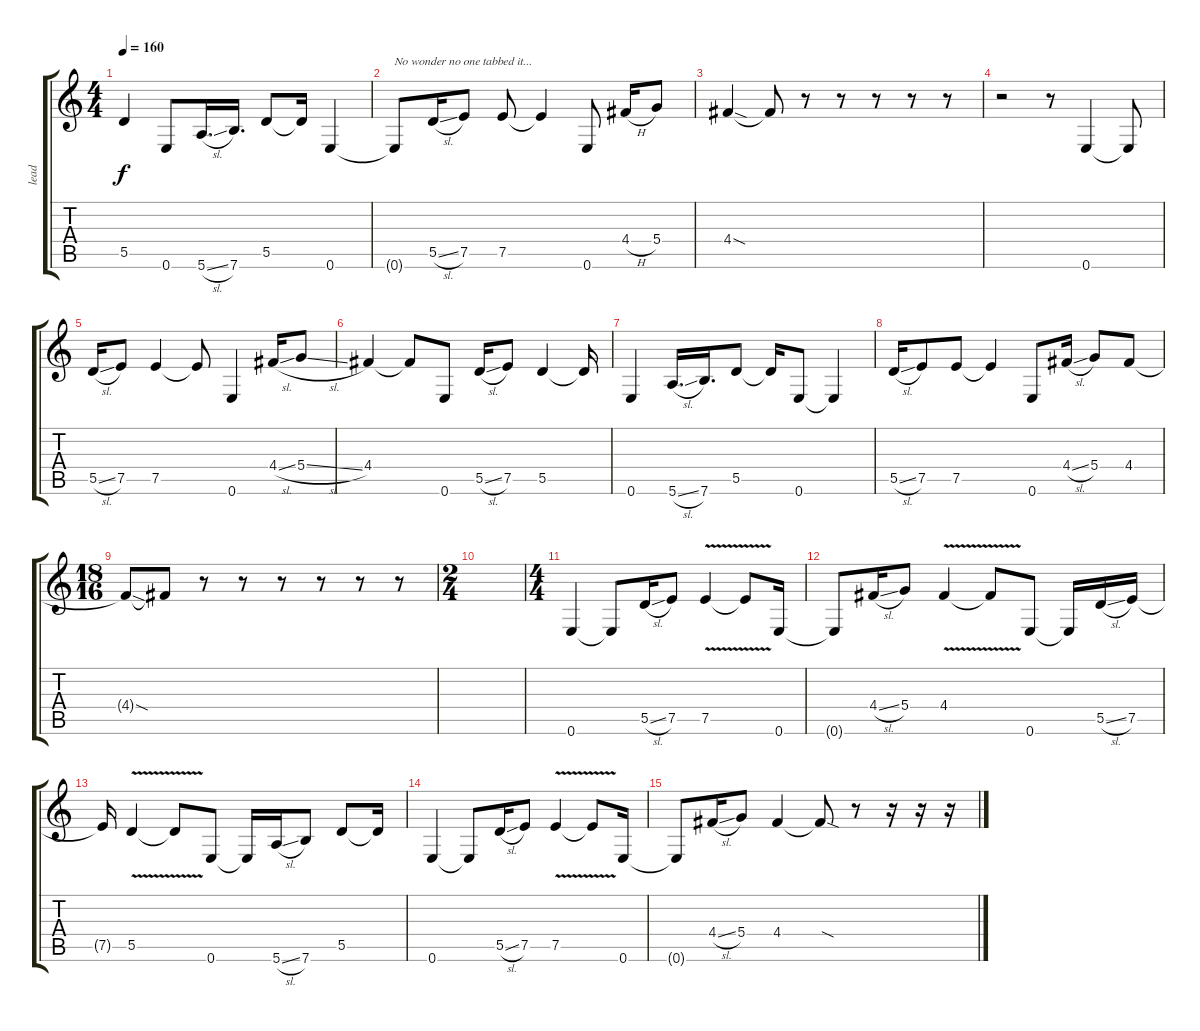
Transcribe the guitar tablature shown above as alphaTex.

\track ("lead" "lead") {instrument distortionguitar}
\staff {score tabs}
\tuning (E4 B3 G3 D3 A2 E2) {hide}
\ts (4 4)
\tempo 160
\clef g2
\ks c
5.5{t}.4{dy f} 0.6.8 5.6{sl}.16{d} 7.6.16{d} 5.5.8 5.5{t}.16 0.6.4 |
0.6{t}.8{txt "No wonder no one tabbed it..."} 5.5{sl}.16 7.5.8 7.5.8 7.5{t}.4 0.6.8 4.4{h}.16 5.4.8 |
4.4{sod}.4 4.4{t}.8 r.8 r.8 r.8 r.8 r.8 |
r.2 r.8 0.6.4 0.6{t}.8 |
5.5{sl}.16 7.5.8 7.5.4 7.5{t}.8 0.6.4 4.4{sl}.16 5.4{sl}.8 |
4.4.4 4.4{t}.8 0.6.8 5.5{sl}.16 7.5.8 5.5.4 5.5{t}.16 |
0.6.4 5.6{sl}.16{d} 7.6.16{d} 5.5.8 5.5{t}.16 0.6.8 0.6{t}.4 |
5.5{sl}.16 7.5.8 7.5.8 7.5{t}.4 0.6.8 4.4{sl}.16 5.4.8 4.4.8 |
\ts (18 16)
4.4{sod t}.8 4.4{t}.8 r.8 r.8 r.8 r.8 r.8 r.8 |
\ts (2 4)
|
\ts (4 4)
0.6.4 0.6{t}.8 5.5{sl}.16 7.5.8 7.5{v}.4 7.5{t}.8 0.6.16 |
0.6{t}.8 4.4{sl}.16 5.4.8 4.4{v}.4 4.4{t}.8 0.6.8 0.6{t}.16 5.5{sl}.16 7.5.16 |
7.5{t}.16 5.5{v}.4 5.5{t}.8 0.6.8 0.6{t}.16 5.6{sl}.16 7.6.8 5.5.8 5.5{t}.16 |
0.6.4 0.6{t}.8 5.5{sl}.16 7.5.8 7.5{v}.4 7.5{t}.8 0.6.16 |
0.6{t}.8 4.4{sl}.16 5.4.8 4.4.4 4.4{sod t}.8 r.8 r.16 r.16 r.16
